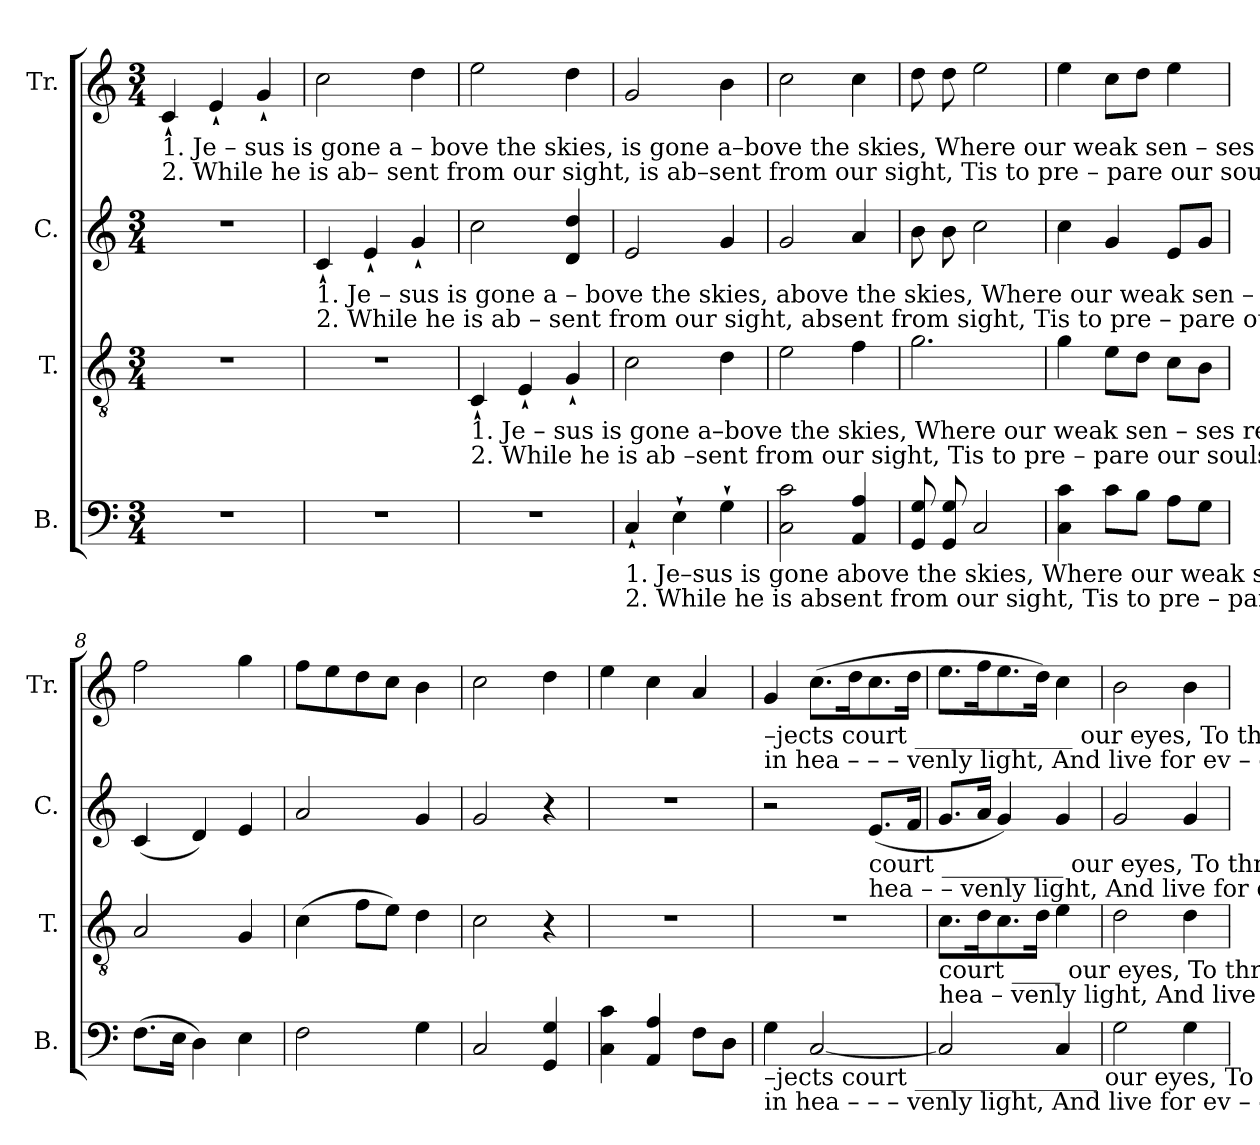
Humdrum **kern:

**kern	**kern	**kern	**kern
*part4	*part3	*part2	*part1
*staff4	*staff3	*staff2	*staff1
*I"B.	*I"T.	*I"C.	*I"Tr.
*I'B.	*I'T.	*I'C.	*I'Tr.
*clefF4	*clefGv2	*clefG2	*clefG2
*k[]	*k[]	*k[]	*k[]
*M3/4	*M3/4	*M3/4	*M3/4
*MM90	*MM90	*MM90	*MM90
=1	=1	=1	=1
!	!	!	!LO:TX:b:t=1. Je – sus is  gone    a – bove    the  skies,  is  gone a–bove the skies, Where our  weak  sen    –     ses    reach         him not; And car–nal  ob–
!	!	!	!LO:TX:b:t=2. While he is  ab– sent  from   our  sight,  is  ab–sent from our sight, Tis      to     pre – pare          our   souls          a  place, That we may dwell
2.r	2.r	2.r	4c`/
.	.	.	4e`/
.	.	.	4g`/
=2	=2	=2	=2
!	!	!LO:TX:b:t=1. Je – sus is  gone     a  – bove  the skies,  above the skies,  Where our weak  sen     –     ses    reach        him   not;	!
!	!	!LO:TX:b:t=2. While he is ab – sent   from our  sight, absent from sight, Tis      to   pre –  pare          our    souls          a    place,                                                 hea       –        –       venly  light, And	!
2.r	2.r	4c`/	2cc\
.	.	4e`/	.
.	.	4g`/	4dd\
=3	=3	=3	=3
!	!LO:TX:b:t=1. Je – sus  is  gone    a–bove  the  skies,            Where our  weak   sen     –    ses     reach         him   not;	!	!
!	!LO:TX:b:t=2. While he is  ab –sent  from our  sight,             Tis      to     pre – pare          our     souls          a       place,	!	!
2.r	4C`/	2cc\	2ee\
.	4E`/	.	.
.	4G`/	4d/ 4dd/	4dd\
=4	=4	=4	=4
!LO:TX:b:t=1. Je–sus  is  gone above the  skies,  Where our weak  sen     –    ses    reach        him    not; And carnal  ob–	!	!	!
!LO:TX:b:t=2. While he is absent from our sight, Tis     to   pre –  pare          our   souls          a  place, That we may dwell	!	!	!
4C`/	2c\	2e/	2g/
4E`\	.	.	.
4G`\	4d\	4g/	4b\
=5	=5	=5	=5
2C\ 2c\	2e\	2g/	2cc\
4AA/ 4A/	4f\	4a/	4cc\
=6	=6	=6	=6
8GG/ 8G/	2.g\	8b\	8dd\
8GG/ 8G/	.	8b\	8dd\
2C/	.	2cc\	2ee\
=7	=7	=7	=7
4C\ 4c\	4g\	4cc\	4ee\
8c\L	8e\L	4g/	8cc\L
8B\J	8d\J	.	8dd\J
8A\L	8c\L	8e/L	4ee\
8G\J	8B\J	8g/J	.
=8	=8	=8	=8
(8.F\L	2A/	(4c/	2ff\
16E\Jk	.	.	.
4D\)	.	4d/)	.
4E\	4G/	4e/	4gg\
=9	=9	=9	=9
2F\	(4c\	2a/	8ff\L
.	.	.	8ee\
.	8f\L	.	8dd\
.	8e\J)	.	8cc\J
4G\	4d\	4g/	4b\
=10	=10	=10	=10
2C/	2c\	2g/	2cc\
4GG/ 4G/	4r	4r	4dd\
=11	=11	=11	=11
4C\ 4c\	2.r	2.r	4ee\
4AA/ 4A/	.	.	4cc\
8F\L	.	.	4a/
8D\J	.	.	.
!!LO:LB:g=z
=12	=12	=12	=12
!	!	!	!LO:TX:b:t=–jects  court _____________   our   eyes,  To    thrust              our       Sa    –     vior    from our  thought.                                                   And
!	!	!	!LO:TX:b:t=in       hea       –        –        –     venly   light, And  live                  for       ev     –     er        near   his      face.                                                       That
!LO:TX:b:t=–jects  court _______________  our eyes,  To    thrust            our         Sa    –    vior  from our  thought. And car–nal  ob–jects  court _______	!	!	!
!LO:TX:b:t=in       hea        –        –        –         venly light, And   live              for          ev    –    er      near   his         face. That we may dwell  in  hea      –        –	!	!	!
4G\	2.r	2r	4g/
[2C/	.	.	(8.cc\L
.	.	.	16dd\K
!	!	!LO:TX:b:t=court __________   our   eyes,  To    thrust            our        Sa    –     vior    from  our  thought.	!
!	!	!LO:TX:b:t=hea        –          –      venly  light, And  live               for         ev     –     er       near    his     face.	!
.	.	(8.e/L	8.cc\
.	.	16f/Jk	16dd\Jk
=13	=13	=13	=13
!	!LO:TX:b:t=court ____  our  eyes,   To    thrust           our          Sa     –     vior   from our  thought.                     And       car – nal  ob–jects	!	!
!	!LO:TX:b:t=hea        –    venly light,  And  live             for            ev    –      er        near  his     face.                          That      we  may  dwell  in	!	!
2C/]	8.c\L	8.g/L	8.ee\L
.	16d\K	16a/Jk	16ff\K
.	8.c\	4g/)	8.ee\
.	16d\Jk	.	16dd\Jk)
4C/	4e\	4g/	4cc\
=14	=14	=14	=14
2G\	2d\	2g/	2b\
4G\	4d\	4g/	4b\
=	=	=	=
*-	*-	*-	*-
